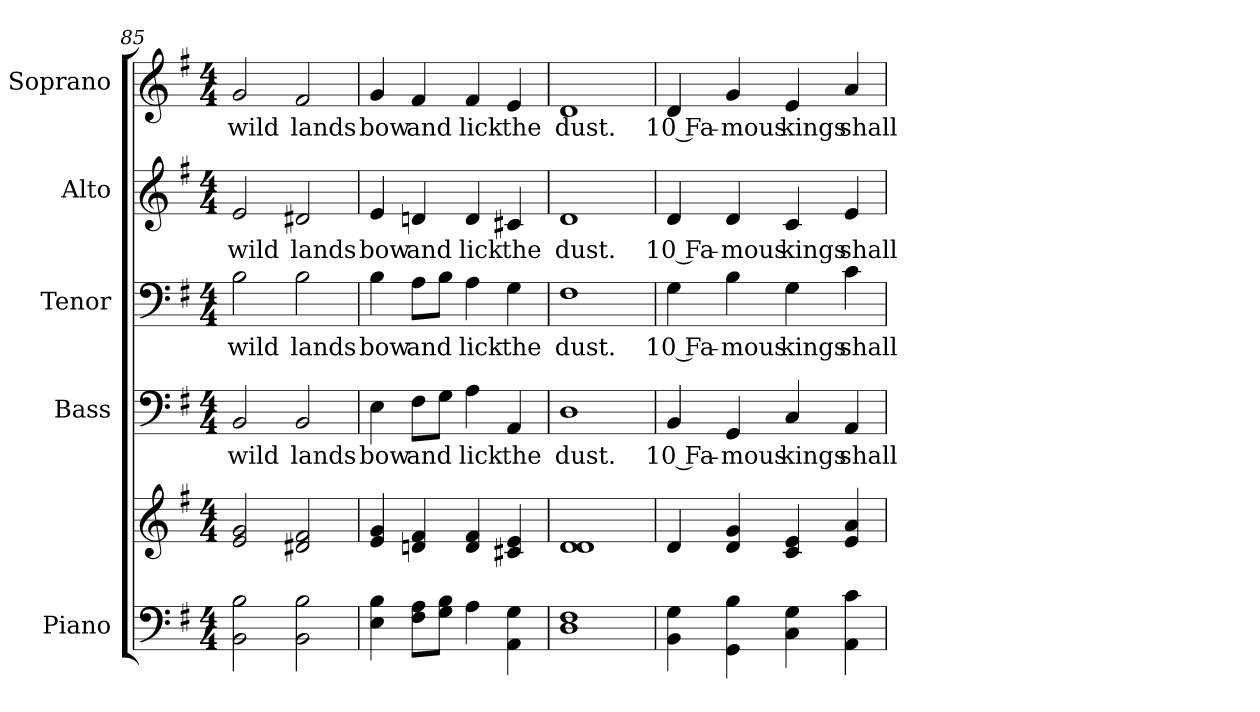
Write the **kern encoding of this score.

**kern	**kern	**kern	**text	**kern	**text	**kern	**text	**kern	**text
*part5	*part5	*part4	*part4	*part3	*part3	*part2	*part2	*part1	*part1
*staff6	*staff5	*staff4	*staff4	*staff3	*staff3	*staff2	*staff2	*staff1	*staff1
*I"Piano	*	*I"Bass	*	*I"Tenor	*	*I"Alto	*	*I"Soprano	*
*I'Pno.	*	*I'B.	*	*I'T.	*	*I'A.	*	*I'S.	*
!!LO:PB:g=z
*clefF4	*clefG2	*clefF4	*	*clefF4	*	*clefG2	*	*clefG2	*
*k[f#]	*k[f#]	*k[f#]	*	*k[f#]	*	*k[f#]	*	*k[f#]	*
*G:	*G:	*G:	*	*G:	*	*G:	*	*G:	*
*M4/4	*M4/4	*M4/4	*	*M4/4	*	*M4/4	*	*M4/4	*
=85	=85	=85	=85	=85	=85	=85	=85	=85	=85
!	!	!	!LO:LY:b:color=#000000	!	!	!	!	!	!
!	!	!	!	!	!LO:LY:b:color=#000000	!	!	!	!
!	!	!	!	!	!	!	!LO:LY:b:color=#000000	!	!
!	!	!	!	!	!	!	!	!	!LO:LY:b:color=#000000
2BBi\ 2Bi	2ei/ 2gi	2BBi/	wild	2Bi\	wild	2ei/	wild	2gi/	wild
!	!	!	!LO:LY:b:color=#000000	!	!	!	!	!	!
!	!	!	!	!	!LO:LY:b:color=#000000	!	!	!	!
!	!	!	!	!	!	!	!LO:LY:b:color=#000000	!	!
!	!	!	!	!	!	!	!	!	!LO:LY:b:color=#000000
2BBi\ 2Bi	2d#Xi/ 2f#i	2BBi/	lands	2Bi\	lands	2d#Xi/	lands	2f#i/	lands
=86	=86	=86	=86	=86	=86	=86	=86	=86	=86
!	!	!	!LO:LY:b:color=#000000	!	!	!	!	!	!
!	!	!	!	!	!LO:LY:b:color=#000000	!	!	!	!
!	!	!	!	!	!	!	!LO:LY:b:color=#000000	!	!
!	!	!	!	!	!	!	!	!	!LO:LY:b:color=#000000
4Ei\ 4Bi	4ei/ 4gi	4Ei\	bow	4Bi\	bow	4ei/	bow	4gi/	bow
!	!	!	!LO:LY:b:color=#000000	!	!	!	!	!	!
!	!	!	!	!	!LO:LY:b:color=#000000	!	!	!	!
!	!	!	!	!	!	!	!LO:LY:b:color=#000000	!	!
!	!	!	!	!	!	!	!	!	!LO:LY:b:color=#000000
8F#i\ 8AiL	4dni/ 4f#i	8F#i\L	and	8Ai\L	and	4dni/	and	4f#i/	and
8Gi\ 8BiJ	.	8Gi\J	.	8Bi\J	.	.	.	.	.
!	!	!	!LO:LY:b:color=#000000	!	!	!	!	!	!
!	!	!	!	!	!LO:LY:b:color=#000000	!	!	!	!
!	!	!	!	!	!	!	!LO:LY:b:color=#000000	!	!
!	!	!	!	!	!	!	!	!	!LO:LY:b:color=#000000
4Ai\	4di/ 4f#i	4Ai\	lick	4Ai\	lick	4di/	lick	4f#i/	lick
!	!	!	!LO:LY:b:color=#000000	!	!	!	!	!	!
!	!	!	!	!	!LO:LY:b:color=#000000	!	!	!	!
!	!	!	!	!	!	!	!LO:LY:b:color=#000000	!	!
!	!	!	!	!	!	!	!	!	!LO:LY:b:color=#000000
4AAi\ 4Gi	4c#Xi/ 4ei	4AAi/	the	4Gi\	the	4c#Xi/	the	4ei/	the
=87	=87	=87	=87	=87	=87	=87	=87	=87	=87
!	!	!	!LO:LY:b:color=#000000	!	!	!	!	!	!
!	!	!	!	!	!LO:LY:b:color=#000000	!	!	!	!
!	!	!	!	!	!	!	!LO:LY:b:color=#000000	!	!
!	!	!	!	!	!	!	!	!	!LO:LY:b:color=#000000
1Di 1F#i	1di 1di	1Di	dust.	1F#i	dust.	1di	dust.	1di	dust.
=88	=88	=88	=88	=88	=88	=88	=88	=88	=88
!	!	!	!LO:LY:b:color=#000000	!	!	!	!	!	!
!	!	!	!	!	!LO:LY:b:color=#000000	!	!	!	!
!	!	!	!	!	!	!	!LO:LY:b:color=#000000	!	!
!	!	!	!	!	!	!	!	!	!LO:LY:b:color=#000000
4BBi\ 4Gi	4di/	4BBi/	10 Fa-	4Gi\	10 Fa-	4di/	10 Fa-	4di/	10 Fa-
!	!	!	!LO:LY:b:color=#000000	!	!	!	!	!	!
!	!	!	!	!	!LO:LY:b:color=#000000	!	!	!	!
!	!	!	!	!	!	!	!LO:LY:b:color=#000000	!	!
!	!	!	!	!	!	!	!	!	!LO:LY:b:color=#000000
4GGi\ 4Bi	4di/ 4gi	4GGi/	-mous	4Bi\	-mous	4di/	-mous	4gi/	-mous
!	!	!	!LO:LY:b:color=#000000	!	!	!	!	!	!
!	!	!	!	!	!LO:LY:b:color=#000000	!	!	!	!
!	!	!	!	!	!	!	!LO:LY:b:color=#000000	!	!
!	!	!	!	!	!	!	!	!	!LO:LY:b:color=#000000
4Ci\ 4Gi	4ci/ 4ei	4Ci/	kings	4Gi\	kings	4ci/	kings	4ei/	kings
!	!	!	!LO:LY:b:color=#000000	!	!	!	!	!	!
!	!	!	!	!	!LO:LY:b:color=#000000	!	!	!	!
!	!	!	!	!	!	!	!LO:LY:b:color=#000000	!	!
!	!	!	!	!	!	!	!	!	!LO:LY:b:color=#000000
4AAi\ 4ci	4ei/ 4ai	4AAi/	shall	4ci\	shall	4ei/	shall	4ai/	shall
=	=	=	=	=	=	=	=	=	=
*-	*-	*-	*-	*-	*-	*-	*-	*-	*-
